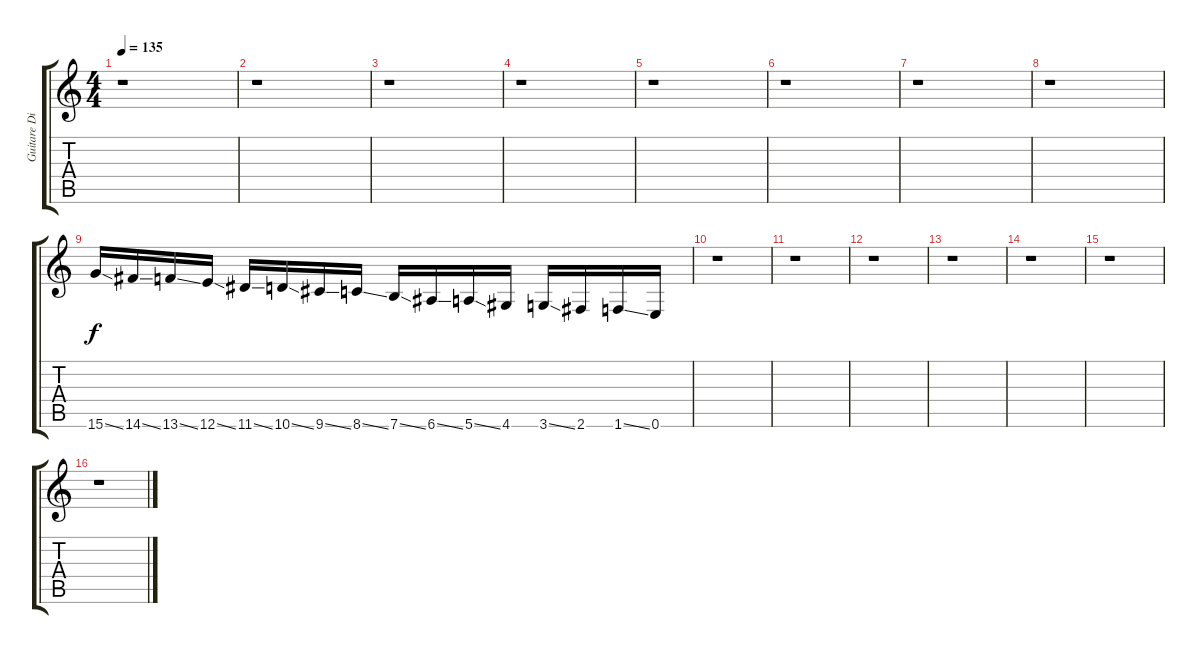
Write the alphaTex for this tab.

\track ("Guitare Disto" "Guitare Di") {instrument distortionguitar}
\staff {score tabs}
\tuning (E4 B3 G3 D3 A2 E2) {hide}
\ts (4 4)
\tempo 135
\clef g2
\ks c
r.1{dy f} |
r.1 |
r.1 |
r.1 |
r.1 |
r.1 |
r.1 |
r.1 |
15.6{ss}.16 14.6{ss}.16 13.6{ss}.16 12.6{ss}.16 11.6{ss}.16 10.6{ss}.16 9.6{ss}.16 8.6{ss}.16 7.6{ss}.16 6.6{ss}.16 5.6{ss}.16 4.6.16 3.6{ss}.16 2.6.16 1.6{ss}.16 0.6.16 |
r.1 |
r.1 |
r.1 |
r.1 |
r.1 |
r.1 |
r.1
